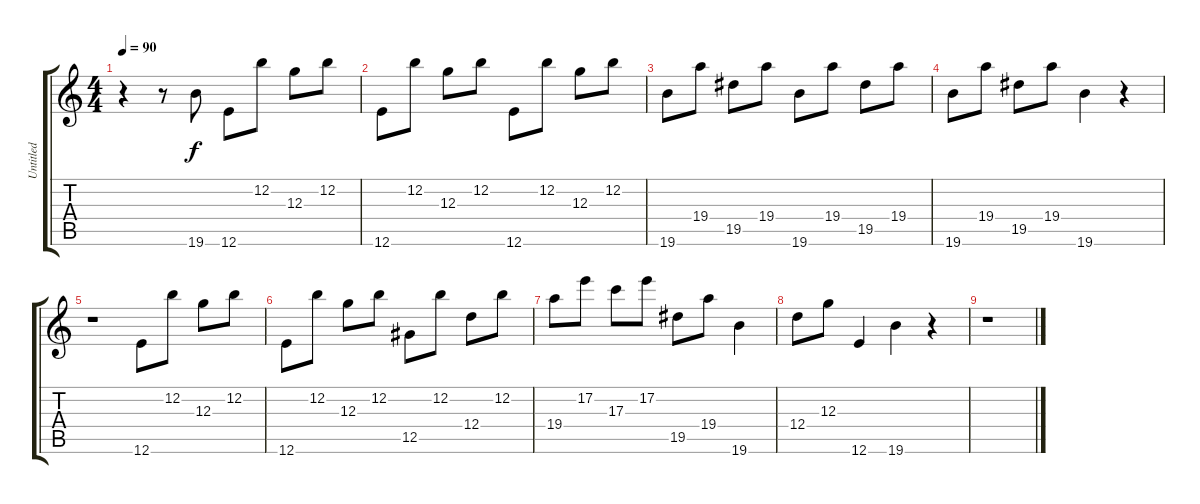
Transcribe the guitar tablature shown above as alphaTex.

\track ("Untitled" "Untitled") {instrument electricguitarjazz}
\staff {score tabs}
\tuning (E4 B3 G3 D3 Ab2 E2) {hide}
\ts (4 4)
\tempo 90
\clef g2
\ks c
r.4{dy f} r.8 19.6.8 12.6.8 12.2.8 12.3.8 12.2.8 |
12.6.8 12.2.8 12.3.8 12.2.8 12.6.8 12.2.8 12.3.8 12.2.8 |
19.6.8 19.4.8 19.5.8 19.4.8 19.6.8 19.4.8 19.5.8 19.4.8 |
19.6.8 19.4.8 19.5.8 19.4.8 19.6.4 r.4 |
r.1 12.6.8 12.2.8 12.3.8 12.2.8 |
12.6.8 12.2.8 12.3.8 12.2.8 12.5.8 12.2.8 12.4.8 12.2.8 |
19.4.8 17.2.8 17.3.8 17.2.8 19.5.8 19.4.8 19.6.4 |
12.4.8 12.3.8 12.6.4 19.6.4 r.4 |
r.1
